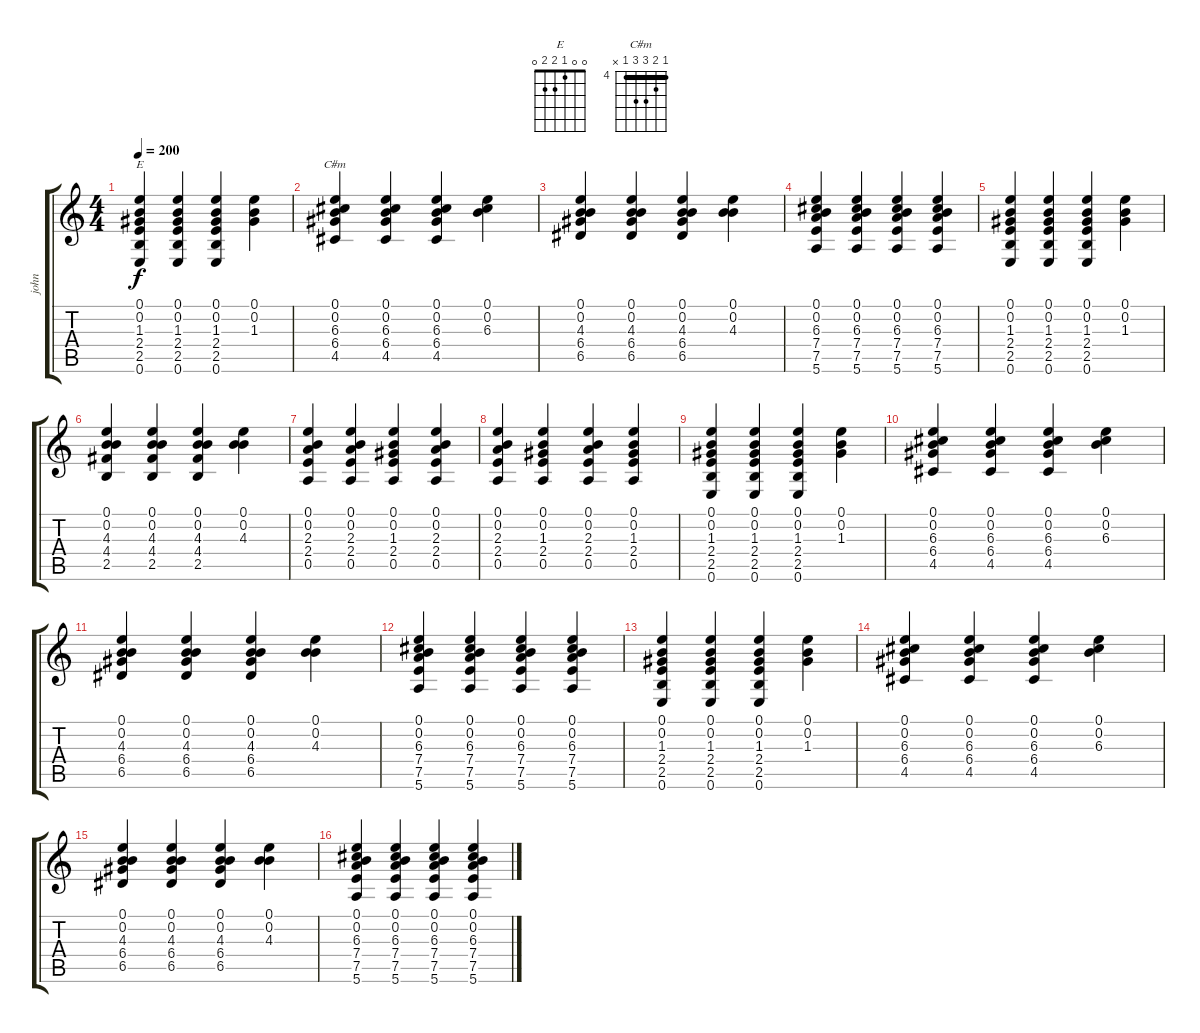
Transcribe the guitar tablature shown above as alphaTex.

\track ("john" "john") {instrument acousticguitarsteel}
\staff {score tabs}
\tuning (E4 B3 G3 D3 A2 E2) {hide}
\chord ("E" 0 0 1 2 2 0)
\chord ("C#m" 4 5 6 6 4 x) {firstfret 4 barre 4}
\ts (4 4)
\tempo 200
\clef g2
\ks c
(0.1 0.2 1.3 2.4 2.5 0.6).4{ch "E" dy f instrument acousticguitarsteel} (0.1 0.2 1.3 2.4 2.5 0.6).4 (0.1 0.2 1.3 2.4 2.5 0.6).4 (0.1 0.2 1.3).4 |
(0.1 0.2 6.3 6.4 4.5).4{ch "C#m"} (0.1 0.2 6.3 6.4 4.5).4 (0.1 0.2 6.3 6.4 4.5).4 (0.1 0.2 6.3).4 |
(0.1 0.2 4.3 6.4 6.5).4 (0.1 0.2 4.3 6.4 6.5).4 (0.1 0.2 4.3 6.4 6.5).4 (0.1 0.2 4.3).4 |
(0.1 0.2 6.3 7.4 7.5 5.6).4 (0.1 0.2 6.3 7.4 7.5 5.6).4 (0.1 0.2 6.3 7.4 7.5 5.6).4 (0.1 0.2 6.3 7.4 7.5 5.6).4 |
(0.1 0.2 1.3 2.4 2.5 0.6).4 (0.1 0.2 1.3 2.4 2.5 0.6).4 (0.1 0.2 1.3 2.4 2.5 0.6).4 (0.1 0.2 1.3).4 |
(0.1 0.2 4.3 4.4 2.5).4 (0.1 0.2 4.3 4.4 2.5).4 (0.1 0.2 4.3 4.4 2.5).4 (0.1 0.2 4.3).4 |
(0.1 0.2 2.3 2.4 0.5).4 (0.1 0.2 2.3 2.4 0.5).4 (0.1 0.2 1.3 2.4 0.5).4 (0.1 0.2 2.3 2.4 0.5).4 |
(0.1 0.2 2.3 2.4 0.5).4 (0.1 0.2 1.3 2.4 0.5).4 (0.1 0.2 2.3 2.4 0.5).4 (0.1 0.2 1.3 2.4 0.5).4 |
(0.1 0.2 1.3 2.4 2.5 0.6).4 (0.1 0.2 1.3 2.4 2.5 0.6).4 (0.1 0.2 1.3 2.4 2.5 0.6).4 (0.1 0.2 1.3).4 |
(0.1 0.2 6.3 6.4 4.5).4 (0.1 0.2 6.3 6.4 4.5).4 (0.1 0.2 6.3 6.4 4.5).4 (0.1 0.2 6.3).4 |
(0.1 0.2 4.3 6.4 6.5).4 (0.1 0.2 4.3 6.4 6.5).4 (0.1 0.2 4.3 6.4 6.5).4 (0.1 0.2 4.3).4 |
(0.1 0.2 6.3 7.4 7.5 5.6).4 (0.1 0.2 6.3 7.4 7.5 5.6).4 (0.1 0.2 6.3 7.4 7.5 5.6).4 (0.1 0.2 6.3 7.4 7.5 5.6).4 |
(0.1 0.2 1.3 2.4 2.5 0.6).4 (0.1 0.2 1.3 2.4 2.5 0.6).4 (0.1 0.2 1.3 2.4 2.5 0.6).4 (0.1 0.2 1.3).4 |
(0.1 0.2 6.3 6.4 4.5).4 (0.1 0.2 6.3 6.4 4.5).4 (0.1 0.2 6.3 6.4 4.5).4 (0.1 0.2 6.3).4 |
(0.1 0.2 4.3 6.4 6.5).4 (0.1 0.2 4.3 6.4 6.5).4 (0.1 0.2 4.3 6.4 6.5).4 (0.1 0.2 4.3).4 |
(0.1 0.2 6.3 7.4 7.5 5.6).4 (0.1 0.2 6.3 7.4 7.5 5.6).4 (0.1 0.2 6.3 7.4 7.5 5.6).4 (0.1 0.2 6.3 7.4 7.5 5.6).4
